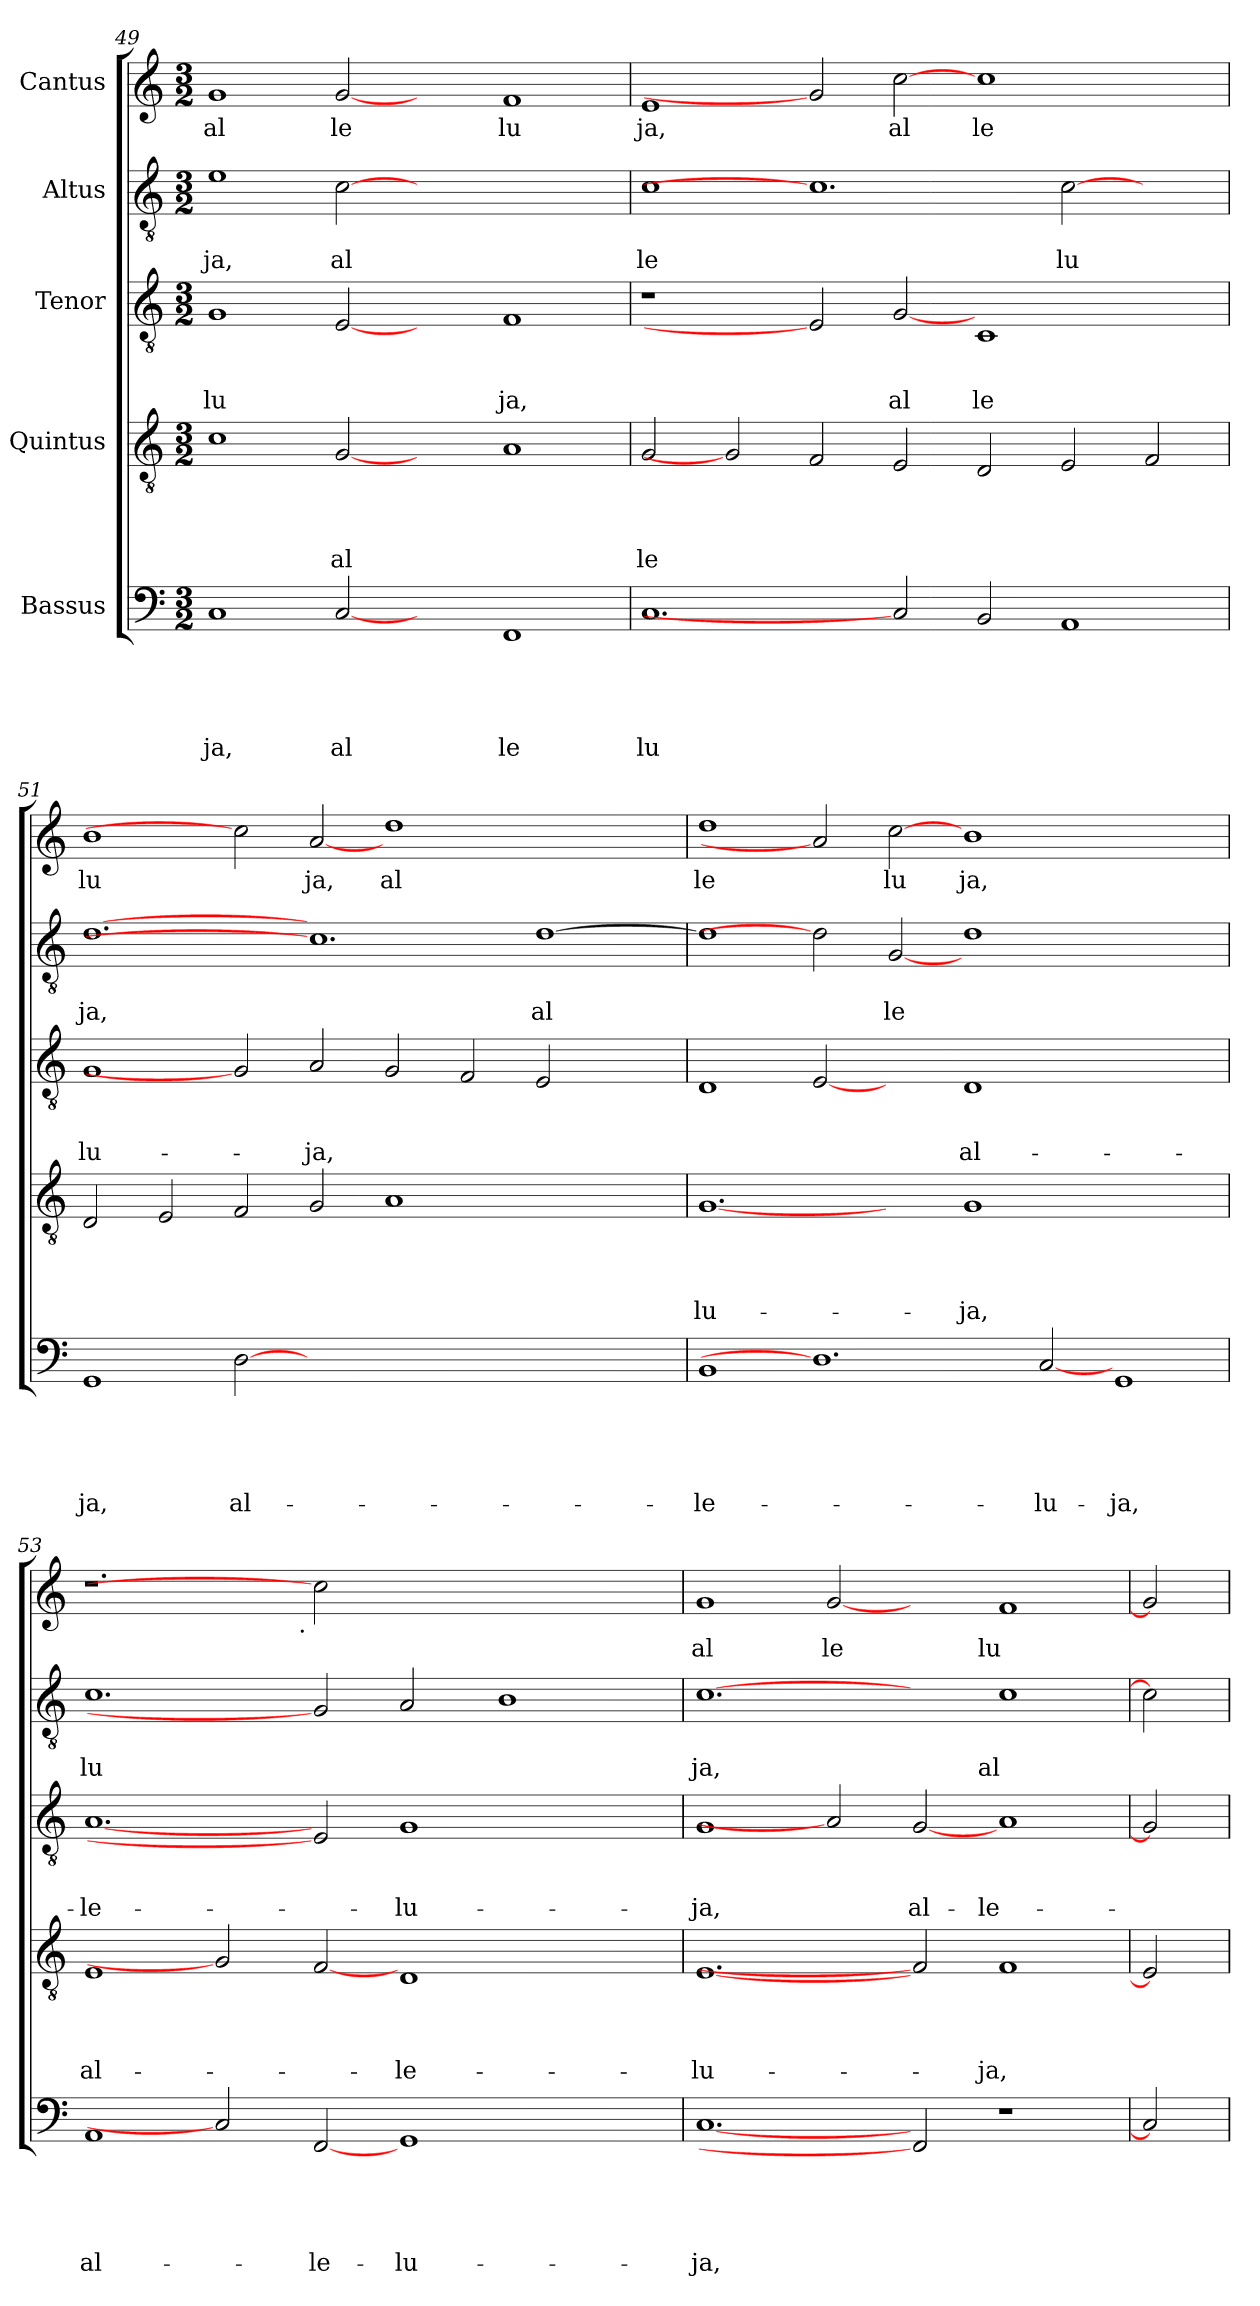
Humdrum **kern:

**kern	**text	**text	**text	**text	**text	**kern	**text	**text	**text	**text	**kern	**text	**text	**text	**kern	**text	**text	**kern	**text
*part5	*part5	*part5	*part5	*part5	*part5	*part4	*part4	*part4	*part4	*part4	*part3	*part3	*part3	*part3	*part2	*part2	*part2	*part1	*part1
*staff5	*staff5	*staff5	*staff5	*staff5	*staff5	*staff4	*staff4	*staff4	*staff4	*staff4	*staff3	*staff3	*staff3	*staff3	*staff2	*staff2	*staff2	*staff1	*staff1
*I"Bassus	*	*	*	*	*	*I"Quintus	*	*	*	*	*I"Tenor	*	*	*	*I"Altus	*	*	*I"Cantus	*
*clefF4	*	*	*	*	*	*clefGv2	*	*	*	*	*clefGv2	*	*	*	*clefGv2	*	*	*clefG2	*
*k[]	*	*	*	*	*	*k[]	*	*	*	*	*k[]	*	*	*	*k[]	*	*	*k[]	*
*C:	*	*	*	*	*	*C:	*	*	*	*	*C:	*	*	*	*C:	*	*	*C:	*
*M3/2	*	*	*	*	*	*M3/2	*	*	*	*	*M3/2	*	*	*	*M3/2	*	*	*M3/2	*
=49	=49	=49	=49	=49	=49	=49	=49	=49	=49	=49	=49	=49	=49	=49	=49	=49	=49	=49	=49
!	!	!	!	!	!LO:LY:b	!	!	!	!	!	!	!	!	!LO:LY:b	!	!	!LO:LY:b	!	!LO:LY:b
1C	.	.	.	.	ja,	1c	.	.	.	.	1G	.	.	lu	1e	.	ja,	1g	al
!	!	!	!	!	!LO:LY:b	!	!	!	!	!LO:LY:b	!	!	!	!	!	!	!LO:LY:b	!	!LO:LY:b
[2C	.	.	.	.	al	[2G	.	.	.	al	[2E	.	.	.	[2c	.	al	[2g	le
2ryy	.	.	.	.	.	2ryy	.	.	.	.	2ryy	.	.	.	1.ryy	.	.	2ryy	.
!	!	!	!	!	!LO:LY:b	!	!	!	!	!	!	!	!	!LO:LY:b	!	!	!	!	!LO:LY:b
1FF	.	.	.	.	le	1A	.	.	.	.	1F	.	.	ja,	.	.	.	1f	lu
=50	=50	=50	=50	=50	=50	=50	=50	=50	=50	=50	=50	=50	=50	=50	=50	=50	=50	=50	=50
!	!	!	!	!	!LO:LY:b	!	!	!	!	!LO:LY:b	!	!	!	!	!	!	!LO:LY:b	!	!LO:LY:b
1.C	.	.	.	.	lu	2G/	.	.	.	le	1r	.	.	.	1c	.	le	1e	ja,
.	.	.	.	.	.	2G]	.	.	.	.	.	.	.	.	.	.	.	.	.
.	.	.	.	.	.	2F/	.	.	.	.	2E]	.	.	.	1.c]	.	.	2g]	.
!	!	!	!	!	!	!	!	!	!	!	!	!	!	!LO:LY:b	!	!	!	!	!LO:LY:b
2C]	.	.	.	.	.	2E/	.	.	.	.	[2G	.	.	al	.	.	.	[2cc	al
!	!	!	!	!	!	!	!	!	!	!	!	!	!	!LO:LY:b	!	!	!	!	!LO:LY:b
2BB/	.	.	.	.	.	2D/	.	.	.	.	1C	.	.	le	.	.	.	1cc	le
!	!	!	!	!	!	!	!	!	!	!	!	!	!	!	!	!	!LO:LY:b	!	!
1AA	.	.	.	.	.	2E/	.	.	.	.	.	.	.	.	[2c	.	lu	.	.
.	.	.	.	.	.	2F/	.	.	.	.	2ryy	.	.	.	2ryy	.	.	2ryy	.
!!LO:PB:g=z
=51	=51	=51	=51	=51	=51	=51	=51	=51	=51	=51	=51	=51	=51	=51	=51	=51	=51	=51	=51
!	!	!	!	!	!LO:LY:b	!	!	!	!	!	!	!	!	!LO:LY:b	!	!	!LO:LY:b	!	!LO:LY:b
1GG	.	.	.	.	ja,	2D/	.	.	.	.	1G	.	.	lu-	[1.d	.	ja,	1b	lu
.	.	.	.	.	.	2E/	.	.	.	.	.	.	.	.	.	.	.	.	.
!	!	!	!	!	!LO:LY:b	!	!	!	!	!	!	!	!	!	!	!	!	!	!
[2D	.	.	.	.	al-	2F/	.	.	.	.	2G]	.	.	.	.	.	.	2cc]	.
!	!	!	!	!	!	!	!	!	!	!	!	!	!	!LO:LY:b	!	!	!	!	!LO:LY:b
0ryy	.	.	.	.	.	2G/	.	.	.	.	2A/	.	.	-ja,	1.c]	.	.	[2a	ja,
!	!	!	!	!	!	!	!	!	!	!	!	!	!	!	!	!	!	!	!LO:LY:b
.	.	.	.	.	.	1A	.	.	.	.	2G/	.	.	.	.	.	.	1dd	al
.	.	.	.	.	.	.	.	.	.	.	2F/	.	.	.	.	.	.	.	.
!	!	!	!	!	!	!	!	!	!	!	!	!	!	!	!	!	!LO:LY:b	!	!
.	.	.	.	.	.	1ryy	.	.	.	.	2E/	.	.	.	[>1d	.	al	1ryy	.
2ryy	.	.	.	.	.	.	.	.	.	.	2ryy	.	.	.	.	.	.	.	.
=52	=52	=52	=52	=52	=52	=52	=52	=52	=52	=52	=52	=52	=52	=52	=52	=52	=52	=52	=52
!	!	!	!	!	!LO:LY:b	!	!	!	!	!LO:LY:b	!	!	!	!	!	!	!	!	!LO:LY:b
1BB	.	.	.	.	-le-	[1.G	.	.	.	lu-	1D	.	.	.	1d]	.	.	1dd	le
1.D]	.	.	.	.	.	.	.	.	.	.	[2E	.	.	.	2d]	.	.	2a]	.
!	!	!	!	!	!	!	!	!	!	!	!	!	!	!	!	!	!LO:LY:b	!	!LO:LY:b
.	.	.	.	.	.	2ryy	.	.	.	.	2ryy	.	.	.	[2G	.	le	[2cc	lu
!	!	!	!	!	!	!	!	!	!	!LO:LY:b	!	!	!	!LO:LY:b	!	!	!	!	!LO:LY:b
.	.	.	.	.	.	1G	.	.	.	-ja,	1D	.	.	al-	1d	.	.	1b	ja,
!	!	!	!	!	!LO:LY:b	!	!	!	!	!	!	!	!	!	!	!	!	!	!
[2C	.	.	.	.	-lu-	.	.	.	.	.	.	.	.	.	.	.	.	.	.
!	!	!	!	!	!LO:LY:b	!	!	!	!	!	!	!	!	!	!	!	!	!	!
1GG	.	.	.	.	-ja,	1ryy	.	.	.	.	1ryy	.	.	.	1ryy	.	.	1ryy	.
=53	=53	=53	=53	=53	=53	=53	=53	=53	=53	=53	=53	=53	=53	=53	=53	=53	=53	=53	=53
!	!	!	!	!	!LO:LY:b	!	!	!	!	!LO:LY:b	!	!	!	!LO:LY:b	!	!	!LO:LY:b	!	!
*	*	*	*	*	*	*	*	*	*	*	*	*	*	*	*	*	*	*^	*
1AA	.	.	.	.	al-	1E	.	.	.	al-	[1.A	.	.	-le-	1.c	.	lu	1.r	1ryy	.
2C]	.	.	.	.	.	2G]	.	.	.	.	.	.	.	.	.	.	.	.	4...ryy	.
!	!	!	!	!	!	!	!	!	!	!	!	!	!	!	!	!	!	!	!LO:TX:b:t=.	!
.	.	.	.	.	.	.	.	.	.	.	.	.	.	.	.	.	.	.	1ryy	.
!	!	!	!	!	!LO:LY:b	!	!	!	!	!	!	!	!	!	!	!	!	!	!	!
[2FF	.	.	.	.	-le-	[2F	.	.	.	.	2E]	.	.	.	2G]	.	.	2cc]	.	.
!	!	!	!	!	!LO:LY:b	!	!	!	!	!LO:LY:b	!	!	!	!LO:LY:b	!	!	!	!	!	!
1GG	.	.	.	.	-lu-	1D	.	.	.	-le-	1G	.	.	-lu-	2A/	.	.	1.ryy	.	.
.	.	.	.	.	.	.	.	.	.	.	.	.	.	.	.	.	.	.	1ryy	.
.	.	.	.	.	.	.	.	.	.	.	.	.	.	.	1B	.	.	.	.	.
2ryy	.	.	.	.	.	2ryy	.	.	.	.	2ryy	.	.	.	.	.	.	.	.	.
.	.	.	.	.	.	.	.	.	.	.	.	.	.	.	.	.	.	.	32ryy	.
=54	=54	=54	=54	=54	=54	=54	=54	=54	=54	=54	=54	=54	=54	=54	=54	=54	=54	=54	=54	=54
!	!	!	!	!	!LO:LY:b	!	!	!	!	!LO:LY:b	!	!	!	!LO:LY:b	!	!	!LO:LY:b	!	!	!LO:LY:b
*	*	*	*	*	*	*	*	*	*	*	*	*	*	*	*	*	*	*v	*v	*
[1.C	.	.	.	.	-ja,	[1.E	.	.	.	-lu-	1G	.	.	-ja,	[1.c	.	ja,	1g	al
!	!	!	!	!	!	!	!	!	!	!	!	!	!	!	!	!	!	!	!LO:LY:b
.	.	.	.	.	.	.	.	.	.	.	2A]	.	.	.	.	.	.	[2g	le
!	!	!	!	!	!	!	!	!	!	!	!	!	!	!LO:LY:b	!	!	!	!	!
2FF]	.	.	.	.	.	2F]	.	.	.	.	[2G	.	.	al-	2ryy	.	.	2ryy	.
!	!	!	!	!	!	!	!	!	!	!LO:LY:b	!	!	!	!LO:LY:b	!	!	!LO:LY:b	!	!LO:LY:b
1r	.	.	.	.	.	1F	.	.	.	-ja,	1A	.	.	-le-	1c	.	al	1f	lu
=55	=55	=55	=55	=55	=55	=55	=55	=55	=55	=55	=55	=55	=55	=55	=55	=55	=55	=55	=55
2C]	.	.	.	.	.	2E]	.	.	.	.	2G]	.	.	.	2c]	.	.	2g]	.
=	=	=	=	=	=	=	=	=	=	=	=	=	=	=	=	=	=	=	=
*-	*-	*-	*-	*-	*-	*-	*-	*-	*-	*-	*-	*-	*-	*-	*-	*-	*-	*-	*-
